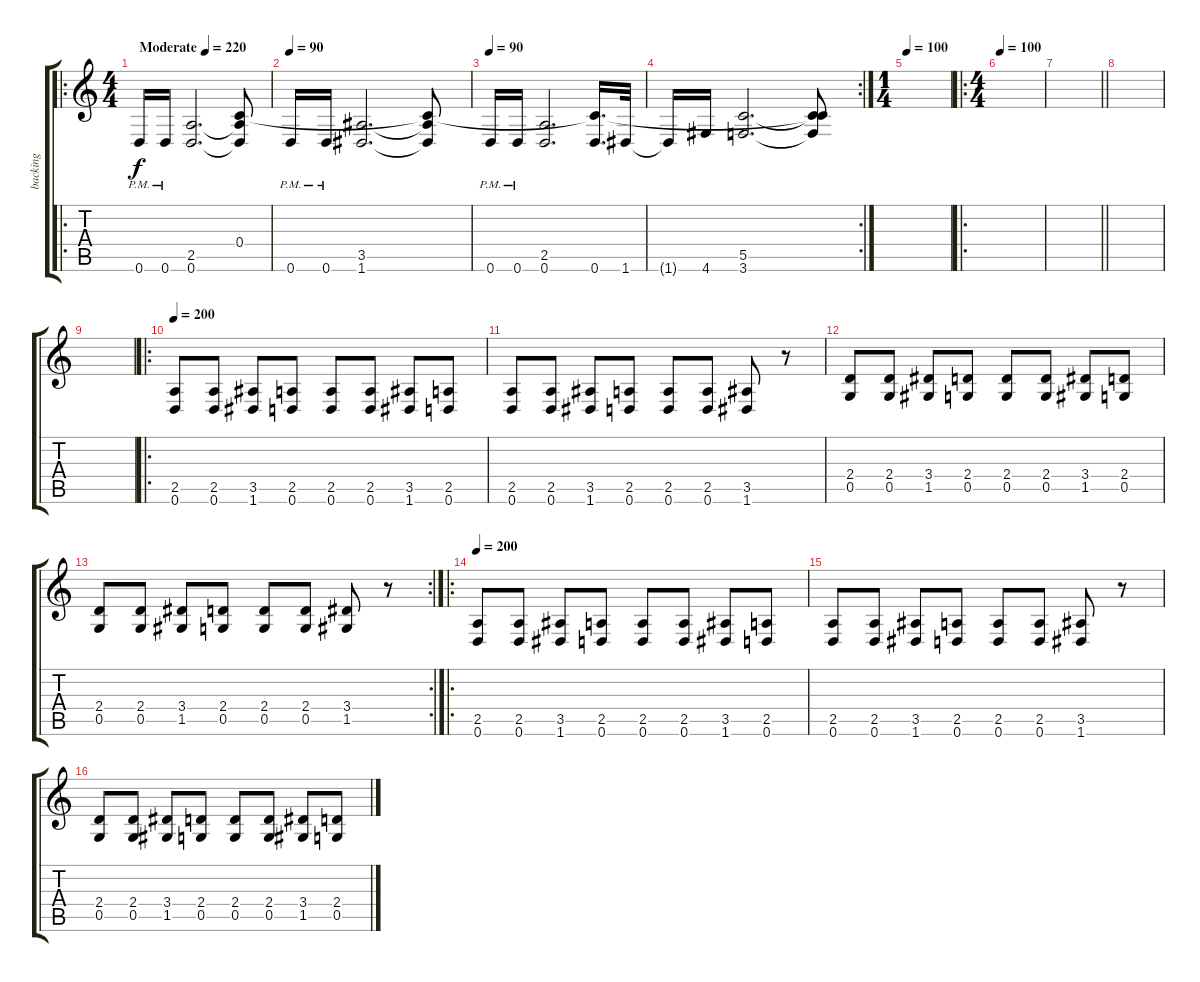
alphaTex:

\track ("backing" "backing") {instrument distortionguitar}
\staff {score tabs}
\tuning (D4 A3 F3 C3 G2 D2) {hide}
\ro
\ts (4 4)
\tempo (220 "Moderate")
\tempo 90
\tempo (220 "Moderate")
\clef g2
\ks c
0.6{pm}.16{dy f instrument distortionguitar} 0.6{pm}.16 (2.5 0.6).2{d} (0.4 2.5{t} 0.6{t}).8 |
\tempo 90
0.6{pm}.16 0.6{pm}.16 (3.5 1.6).2{d} (0.4{t} 3.5{t} 1.6{t}).8 |
\tempo 90
0.6{pm}.16 0.6{pm}.16 (2.5 0.6).2{d} (0.4{t} 0.6).16{d} 1.6.32 |
\rc 2
1.6{t}.16 4.6.16 (5.5 3.6).2{d} (0.4{t} 5.5{t} 3.6{t}).8 |
\ts (1 4)
\tempo 100
|
\ro
\ts (4 4)
\tempo 100
|
\barLineRight lightlight
|
|
|
\ro
\tempo 200
(2.5 0.6).8 (2.5 0.6).8 (3.5 1.6).8 (2.5 0.6).8 (2.5 0.6).8 (2.5 0.6).8 (3.5 1.6).8 (2.5 0.6).8 |
(2.5 0.6).8 (2.5 0.6).8 (3.5 1.6).8 (2.5 0.6).8 (2.5 0.6).8 (2.5 0.6).8 (3.5 1.6).8 r.8 |
(2.4 0.5).8 (2.4 0.5).8 (3.4 1.5).8 (2.4 0.5).8 (2.4 0.5).8 (2.4 0.5).8 (3.4 1.5).8 (2.4 0.5).8 |
\rc 2
(2.4 0.5).8 (2.4 0.5).8 (3.4 1.5).8 (2.4 0.5).8 (2.4 0.5).8 (2.4 0.5).8 (3.4 1.5).8 r.8 |
\ro
\tempo 200
(2.5 0.6).8 (2.5 0.6).8 (3.5 1.6).8 (2.5 0.6).8 (2.5 0.6).8 (2.5 0.6).8 (3.5 1.6).8 (2.5 0.6).8 |
(2.5 0.6).8 (2.5 0.6).8 (3.5 1.6).8 (2.5 0.6).8 (2.5 0.6).8 (2.5 0.6).8 (3.5 1.6).8 r.8 |
(2.4 0.5).8 (2.4 0.5).8 (3.4 1.5).8 (2.4 0.5).8 (2.4 0.5).8 (2.4 0.5).8 (3.4 1.5).8 (2.4 0.5).8
